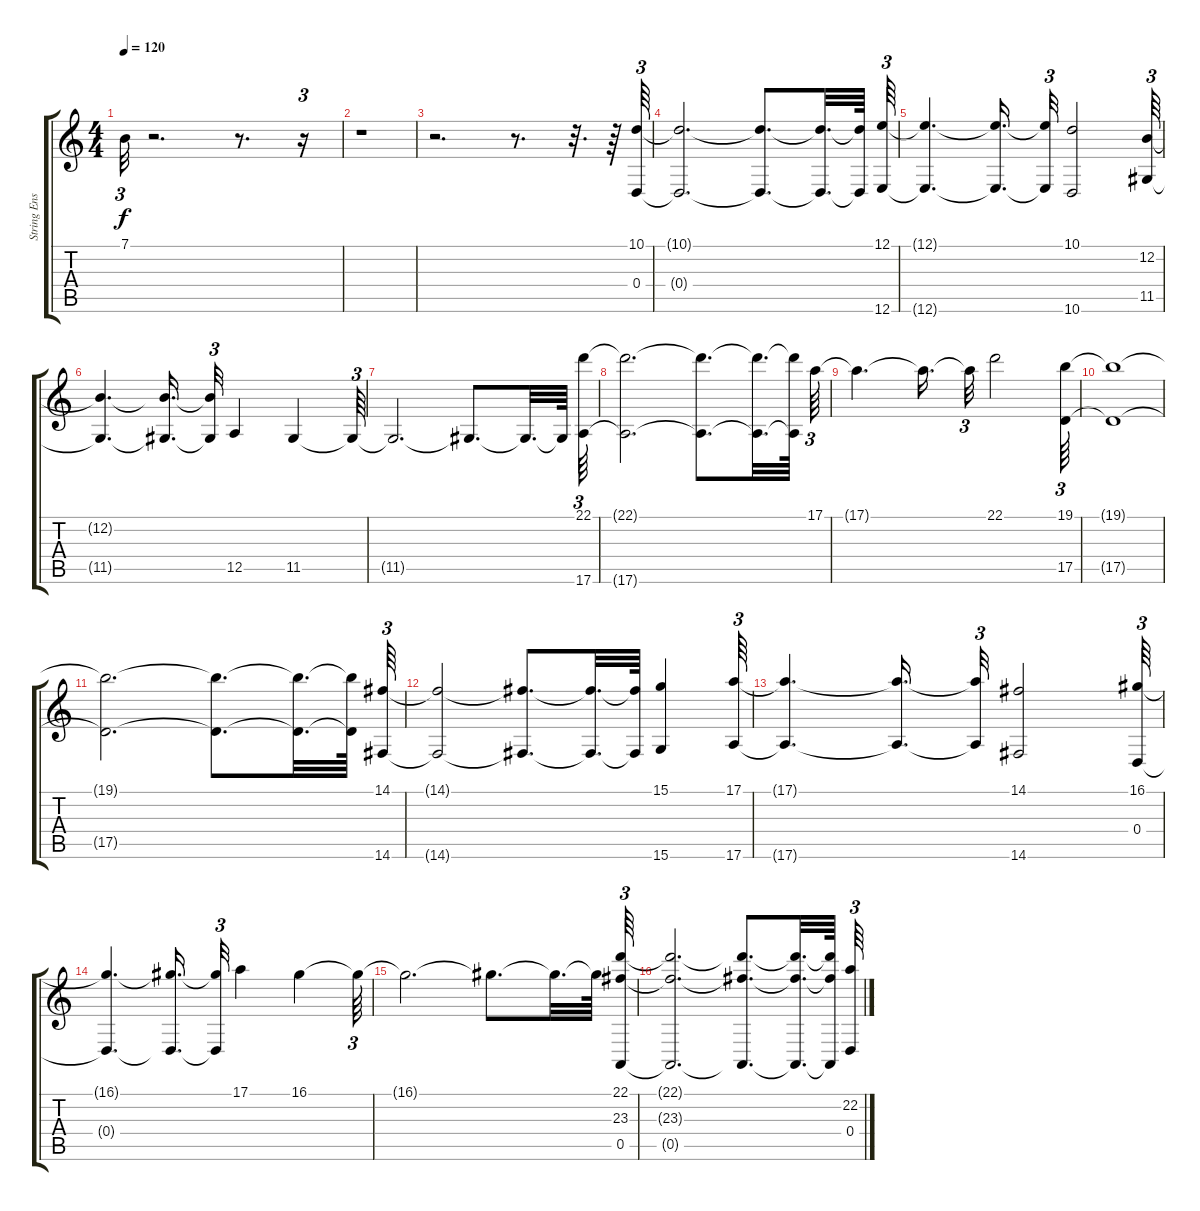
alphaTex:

\track ("String Ensemble" "String Ens") {instrument stringensemble2}
\staff {score tabs}
\tuning (E4 B3 G3 D3 A2 E2) {hide}
\ts (4 4)
\tempo 120
\clef g2
\ks c
7.1{t}.32{tu (3 2) dy f} r.2{d} r.8{d} r.16{tu (3 2)} |
r.1 |
r.2{d} r.8{d} r.32{d} r.64 (10.1 0.4).64{tu (3 2)} |
(10.1{t} 0.4{t}).2{d} (10.1{t} 0.4{t}).8{d} (10.1{t} 0.4{t}).32{d} (10.1{t} 0.4{t}).64 (12.1 12.6).64{tu (3 2)} |
(12.1{t} 12.6{t}).4{d} (12.1{t} 12.6{t}).16{d} (12.1{t} 12.6{t}).32{tu (3 2)} (10.1 10.6).2 (12.2 11.5).64{tu (3 2)} |
(12.2{t} 11.5{t}).4{d} (12.2{t} 11.5{t}).16{d} (12.2{t} 11.5{t}).32{tu (3 2)} 12.5.4 11.5.4 11.5{t}.64{tu (3 2)} |
11.5{t}.2{d} 11.5{t}.8{d} 11.5{t}.32{d} 11.5{t}.64 (22.1 17.6).64{tu (3 2)} |
(22.1{t} 17.6{t}).2{d} (22.1{t} 17.6{t}).8{d} (22.1{t} 17.6{t}).32{d} (22.1{t} 17.6{t}).64 17.1.64{tu (3 2)} |
17.1{t}.4{d} 17.1{t}.16{d} 17.1{t}.32{tu (3 2)} 22.1.2 (19.1 17.5).64{tu (3 2)} |
(19.1{t} 17.5{t}).1 |
(19.1{t} 17.5{t}).2{d} (19.1{t} 17.5{t}).8{d} (19.1{t} 17.5{t}).32{d} (19.1{t} 17.5{t}).64 (14.1 14.6).64{tu (3 2)} |
(14.1{t} 14.6{t}).2 (14.1{t} 14.6{t}).8{d} (14.1{t} 14.6{t}).32{d} (14.1{t} 14.6{t}).64 (15.1 15.6).4 (17.1 17.6).64{tu (3 2)} |
(17.1{t} 17.6{t}).4{d} (17.1{t} 17.6{t}).16{d} (17.1{t} 17.6{t}).32{tu (3 2)} (14.1 14.6).2 (16.1 0.4).64{tu (3 2)} |
(16.1{t} 0.4{t}).4{d} (16.1{t} 0.4{t}).16{d} (16.1{t} 0.4{t}).32{tu (3 2)} 17.1.4 16.1.4 16.1{t}.64{tu (3 2)} |
16.1{t}.2{d} 16.1{t}.8{d} 16.1{t}.32{d} 16.1{t}.64 (22.1 23.3 0.5).64{tu (3 2)} |
(22.1{t} 23.3{t} 0.5{t}).2{d} (22.1{t} 23.3{t} 0.5{t}).8{d} (22.1{t} 23.3{t} 0.5{t}).32{d} (22.1{t} 23.3{t} 0.5{t}).64 (22.2 0.4).64{tu (3 2)}
